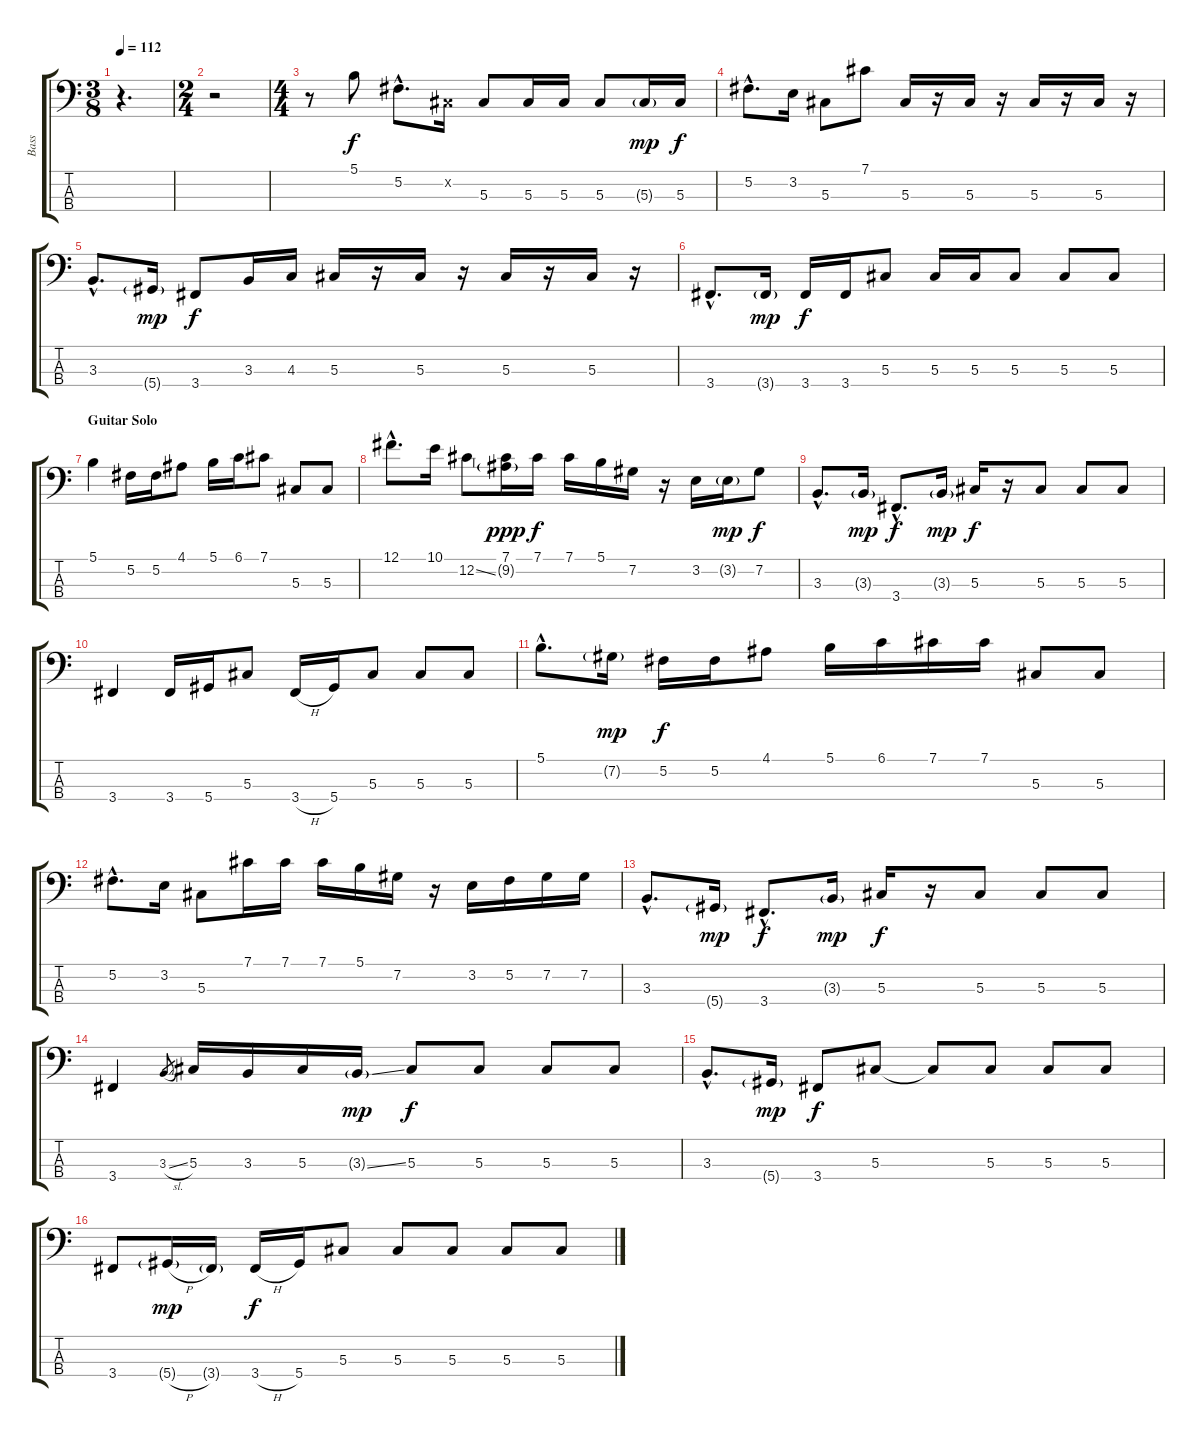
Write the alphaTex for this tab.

\track ("Bass" "Bass") {instrument electricbassfinger}
\staff {score tabs}
\tuning (Gb2 Db2 Ab1 Eb1) {hide}
\ts (3 8)
\tempo 112
\clef f4
\ks c
r.4{d dy f} |
\ts (2 4)
r.2 |
\ts (4 4)
r.8 5.1.8 5.2{hac}.8{d} 0.2{x}.16 5.3.8 5.3.16 5.3.16 5.3.8 5.3{g}.16{dy mp} 5.3.16{dy f} |
5.2{hac}.8{d} 3.2.16 5.3.8 7.1.8 5.3.16 r.16 5.3.16 r.16 5.3.16 r.16 5.3.16 r.16 |
3.3{hac}.8{d} 5.4{g}.16{dy mp} 3.4.8{dy f} 3.3.16 4.3.16 5.3.16 r.16 5.3.16 r.16 5.3.16 r.16 5.3.16 r.16 |
3.4{hac}.8{d} 3.4{g}.16{dy mp} 3.4.16{dy f} 3.4.16 5.3.8 5.3.16 5.3.16 5.3.8 5.3.8 5.3.8 |
\section ("" "Guitar Solo")
5.1.4 5.2.16 5.2.16 4.1.8 5.1.16 6.1.16 7.1.8 5.3.8 5.3.8 |
12.1{hac}.8{d} 10.1.16 12.2{ss}.8 (7.1 9.2{g}).16{dy ppp} 7.1.16{dy f} 7.1.16 5.1.16 7.2.16 r.16 3.2.16 3.2{g}.16{dy mp} 7.2.8{dy f} |
3.3{hac}.8{d} 3.3{g}.16{dy mp} 3.4{hac}.8{d dy f} 3.3{g}.16{dy mp} 5.3.16{dy f} r.16 5.3.8 5.3.8 5.3.8 |
3.4.4 3.4.16 5.4.16 5.3.8 3.4{h}.16 5.4.16 5.3.8 5.3.8 5.3.8 |
5.1{hac}.8{d} 7.2{g}.16{dy mp} 5.2.16{dy f} 5.2.16 4.1.8 5.1.16 6.1.16 7.1.16 7.1.16 5.3.8 5.3.8 |
5.2{hac}.8{d} 3.2.16 5.3.8 7.1.16 7.1.16 7.1.16 5.1.16 7.2.16 r.16 3.2.16 5.2.16 7.2.16 7.2.16 |
3.3{hac}.8{d} 5.4{g}.16{dy mp} 3.4{hac}.8{d dy f} 3.3{g}.16{dy mp} 5.3.16{dy f} r.16 5.3.8 5.3.8 5.3.8 |
3.4.4 3.3{sl}.8{gr} 5.3.16 3.3.16 5.3.16 3.3{ss g}.16{dy mp} 5.3.8{dy f} 5.3.8 5.3.8 5.3.8 |
3.3{hac}.8{d} 5.4{g}.16{dy mp} 3.4.8{dy f} 5.3.8 5.3{t}.8 5.3.8 5.3.8 5.3.8 |
3.4.8 5.4{h g}.16{dy mp} 3.4{g}.16 3.4{h}.16{dy f} 5.4.16 5.3.8 5.3.8 5.3.8 5.3.8 5.3.8
